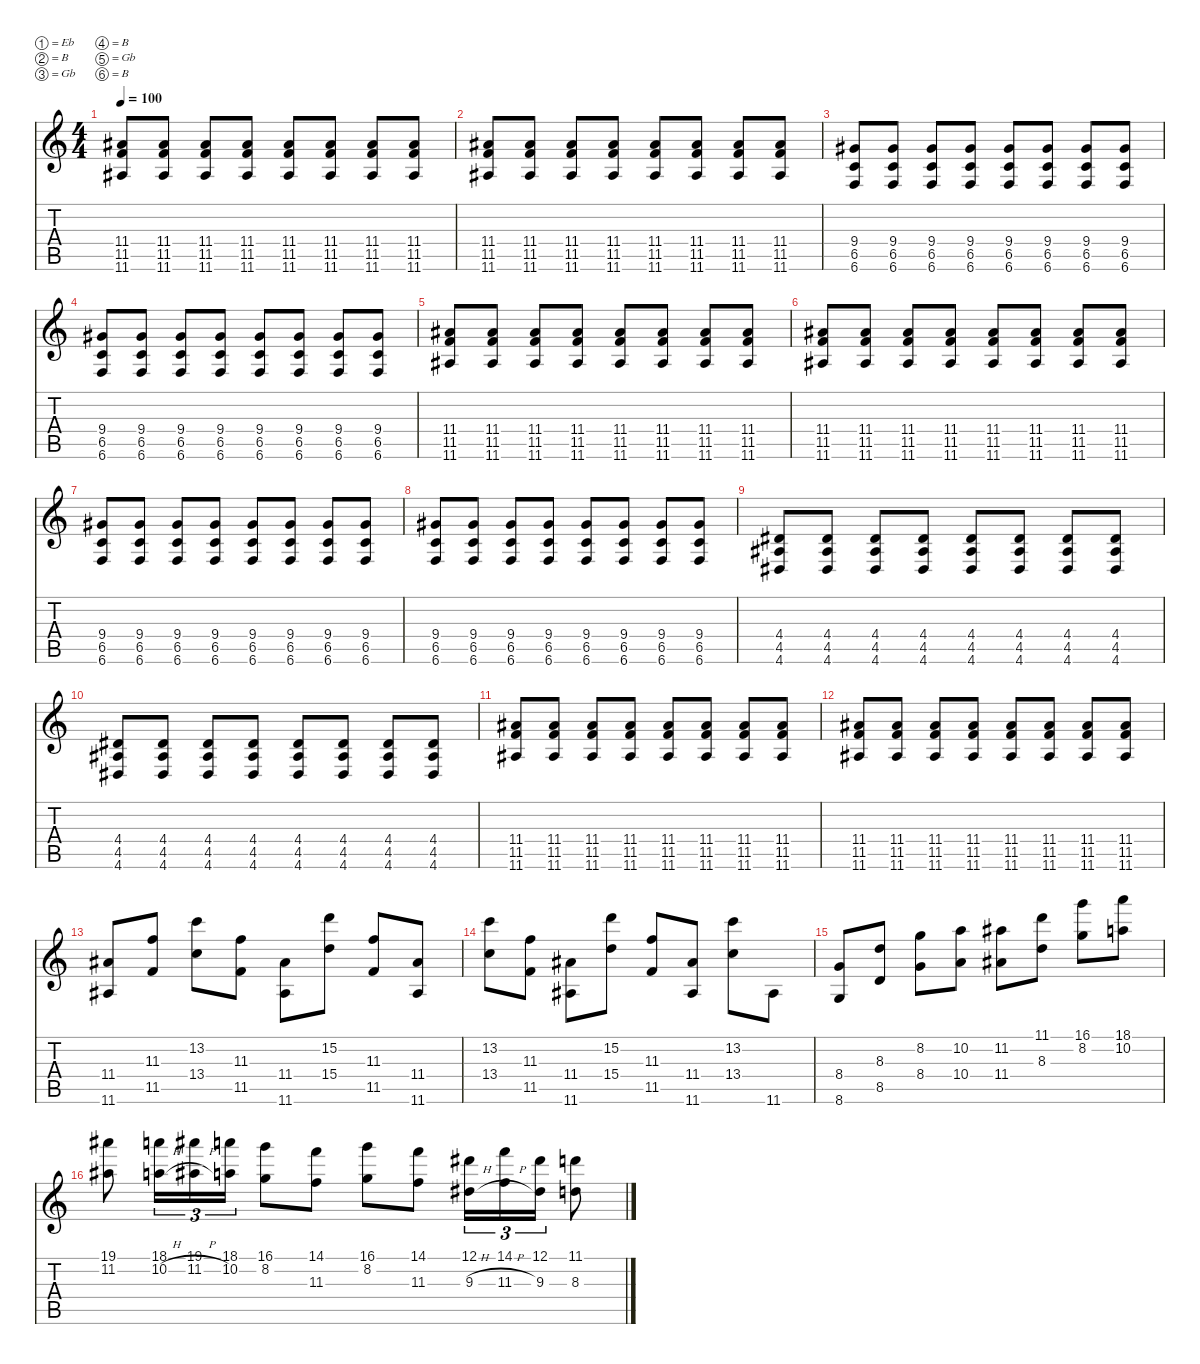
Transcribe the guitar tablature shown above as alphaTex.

\defaultSystemsLayout 4
\hideDynamics
\bracketExtendMode nobrackets
\singleTrackTrackNamePolicy hidden
\multiTrackTrackNamePolicy hidden
\firstSystemTrackNameMode fullname
\otherSystemsTrackNameOrientation horizontal
\track ("Guitar 2-B" "dist.guit.") {mute instrument distortionguitar}
\staff {score tabs}
\tuning (Eb4 B3 Gb3 B2 Gb2 B1)
\ts (4 4)
\beaming (8 2 2 2 2)
\tempo 100
\clef g2
\ks c
(11.4{acc #} 11.5 11.6{acc #}).8{dy mf instrument distortionguitar beam Up} (11.4{acc #} 11.5 11.6{acc #}).8{beam Up} (11.4{acc #} 11.5 11.6{acc #}).8{beam Up} (11.4{acc #} 11.5 11.6{acc #}).8{beam Up} (11.4{acc #} 11.5 11.6{acc #}).8{beam Up} (11.4{acc #} 11.5 11.6{acc #}).8{beam Up} (11.4{acc #} 11.5 11.6{acc #}).8{beam Up} (11.4{acc #} 11.5 11.6{acc #}).8{beam Up} |
(11.4{acc #} 11.5 11.6{acc #}).8{beam Up} (11.4{acc #} 11.5 11.6{acc #}).8{beam Up} (11.4{acc #} 11.5 11.6{acc #}).8{beam Up} (11.4{acc #} 11.5 11.6{acc #}).8{beam Up} (11.4{acc #} 11.5 11.6{acc #}).8{beam Up} (11.4{acc #} 11.5 11.6{acc #}).8{beam Up} (11.4{acc #} 11.5 11.6{acc #}).8{beam Up} (11.4{acc #} 11.5 11.6{acc #}).8{beam Up} |
(9.4{acc #} 6.5 6.6).8{beam Up} (9.4{acc #} 6.5 6.6).8{beam Up} (9.4{acc #} 6.5 6.6).8{beam Up} (9.4{acc #} 6.5 6.6).8{beam Up} (9.4{acc #} 6.5 6.6).8{beam Up} (9.4{acc #} 6.5 6.6).8{beam Up} (9.4{acc #} 6.5 6.6).8{beam Up} (9.4{acc #} 6.5 6.6).8{beam Up} |
(9.4{acc #} 6.5 6.6).8{beam Up} (9.4{acc #} 6.5 6.6).8{beam Up} (9.4{acc #} 6.5 6.6).8{beam Up} (9.4{acc #} 6.5 6.6).8{beam Up} (9.4{acc #} 6.5 6.6).8{beam Up} (9.4{acc #} 6.5 6.6).8{beam Up} (9.4{acc #} 6.5 6.6).8{beam Up} (9.4{acc #} 6.5 6.6).8{beam Up} |
(11.4{acc #} 11.5 11.6{acc #}).8{beam Up} (11.4{acc #} 11.5 11.6{acc #}).8{beam Up} (11.4{acc #} 11.5 11.6{acc #}).8{beam Up} (11.4{acc #} 11.5 11.6{acc #}).8{beam Up} (11.4{acc #} 11.5 11.6{acc #}).8{beam Up} (11.4{acc #} 11.5 11.6{acc #}).8{beam Up} (11.4{acc #} 11.5 11.6{acc #}).8{beam Up} (11.4{acc #} 11.5 11.6{acc #}).8{beam Up} |
(11.4{acc #} 11.5 11.6{acc #}).8{beam Up} (11.4{acc #} 11.5 11.6{acc #}).8{beam Up} (11.4{acc #} 11.5 11.6{acc #}).8{beam Up} (11.4{acc #} 11.5 11.6{acc #}).8{beam Up} (11.4{acc #} 11.5 11.6{acc #}).8{beam Up} (11.4{acc #} 11.5 11.6{acc #}).8{beam Up} (11.4{acc #} 11.5 11.6{acc #}).8{beam Up} (11.4{acc #} 11.5 11.6{acc #}).8{beam Up} |
(9.4{acc #} 6.5 6.6).8{beam Up} (9.4{acc #} 6.5 6.6).8{beam Up} (9.4{acc #} 6.5 6.6).8{beam Up} (9.4{acc #} 6.5 6.6).8{beam Up} (9.4{acc #} 6.5 6.6).8{beam Up} (9.4{acc #} 6.5 6.6).8{beam Up} (9.4{acc #} 6.5 6.6).8{beam Up} (9.4{acc #} 6.5 6.6).8{beam Up} |
(9.4{acc #} 6.5 6.6).8{beam Up} (9.4{acc #} 6.5 6.6).8{beam Up} (9.4{acc #} 6.5 6.6).8{beam Up} (9.4{acc #} 6.5 6.6).8{beam Up} (9.4{acc #} 6.5 6.6).8{beam Up} (9.4{acc #} 6.5 6.6).8{beam Up} (9.4{acc #} 6.5 6.6).8{beam Up} (9.4{acc #} 6.5 6.6).8{beam Up} |
(4.4{acc #} 4.5{acc #} 4.6{acc #}).8{beam Up} (4.4{acc #} 4.5{acc #} 4.6{acc #}).8{beam Up} (4.4{acc #} 4.5{acc #} 4.6{acc #}).8{beam Up} (4.4{acc #} 4.5{acc #} 4.6{acc #}).8{beam Up} (4.4{acc #} 4.5{acc #} 4.6{acc #}).8{beam Up} (4.4{acc #} 4.5{acc #} 4.6{acc #}).8{beam Up} (4.4{acc #} 4.5{acc #} 4.6{acc #}).8{beam Up} (4.4{acc #} 4.5{acc #} 4.6{acc #}).8{beam Up} |
(4.4{acc #} 4.5{acc #} 4.6{acc #}).8{beam Up} (4.4{acc #} 4.5{acc #} 4.6{acc #}).8{beam Up} (4.4{acc #} 4.5{acc #} 4.6{acc #}).8{beam Up} (4.4{acc #} 4.5{acc #} 4.6{acc #}).8{beam Up} (4.4{acc #} 4.5{acc #} 4.6{acc #}).8{beam Up} (4.4{acc #} 4.5{acc #} 4.6{acc #}).8{beam Up} (4.4{acc #} 4.5{acc #} 4.6{acc #}).8{beam Up} (4.4{acc #} 4.5{acc #} 4.6{acc #}).8{beam Up} |
(11.4{acc #} 11.5 11.6{acc #}).8{beam Up} (11.4{acc #} 11.5 11.6{acc #}).8{beam Up} (11.4{acc #} 11.5 11.6{acc #}).8{beam Up} (11.4{acc #} 11.5 11.6{acc #}).8{beam Up} (11.4{acc #} 11.5 11.6{acc #}).8{beam Up} (11.4{acc #} 11.5 11.6{acc #}).8{beam Up} (11.4{acc #} 11.5 11.6{acc #}).8{beam Up} (11.4{acc #} 11.5 11.6{acc #}).8{beam Up} |
(11.4{acc #} 11.5 11.6{acc #}).8{beam Up} (11.4{acc #} 11.5 11.6{acc #}).8{beam Up} (11.4{acc #} 11.5 11.6{acc #}).8{beam Up} (11.4{acc #} 11.5 11.6{acc #}).8{beam Up} (11.4{acc #} 11.5 11.6{acc #}).8{beam Up} (11.4{acc #} 11.5 11.6{acc #}).8{beam Up} (11.4{acc #} 11.5 11.6{acc #}).8{beam Up} (11.4{acc #} 11.5 11.6{acc #}).8{beam Up} |
(11.4{acc #} 11.6{acc #}).8{beam Up} (11.3 11.5).8{beam Up} (13.2 13.4).8{beam Down} (11.3 11.5).8{beam Down} (11.4{acc #} 11.6{acc #}).8{beam Down} (15.2 15.4).8{beam Down} (11.3 11.5).8{beam Up} (11.4{acc #} 11.6{acc #}).8{beam Up} |
(13.2 13.4).8{beam Down} (11.3 11.5).8{beam Down} (11.4{acc #} 11.6{acc #}).8{beam Down} (15.2 15.4).8{beam Down} (11.3 11.5).8{beam Up} (11.4{acc #} 11.6{acc #}).8{beam Up} (13.2 13.4).8{beam Down} 11.6{acc #}.8{beam Down} |
(8.4 8.6).8{beam Up} (8.3 8.5).8{beam Up} (8.2 8.4).8{beam Down} (10.2 10.4).8{beam Down} (11.2{acc #} 11.4{acc #}).8{beam Down} (11.1 8.3).8{beam Down} (16.1 8.2).8{beam Down} (18.1 10.2).8{beam Down} |
(19.1{acc #} 11.2{acc #}).8{beam Down} (18.1 10.2{h}).16{tu (3 2) beam Down} (19.1{acc #} 11.2{h acc #}).16{tu (3 2) beam Down} (18.1 10.2).16{tu (3 2) beam Down} (16.1 8.2).8{beam Down} (14.1 11.3).8{beam Down} (16.1 8.2).8{beam Down} (14.1 11.3).8{beam Down} (12.1{acc #} 9.3{h acc #}).16{tu (3 2) beam Down} (14.1 11.3{h}).16{tu (3 2) beam Down} (12.1{acc #} 9.3{acc #}).16{tu (3 2) beam Down} (11.1 8.3).8{beam Down}
